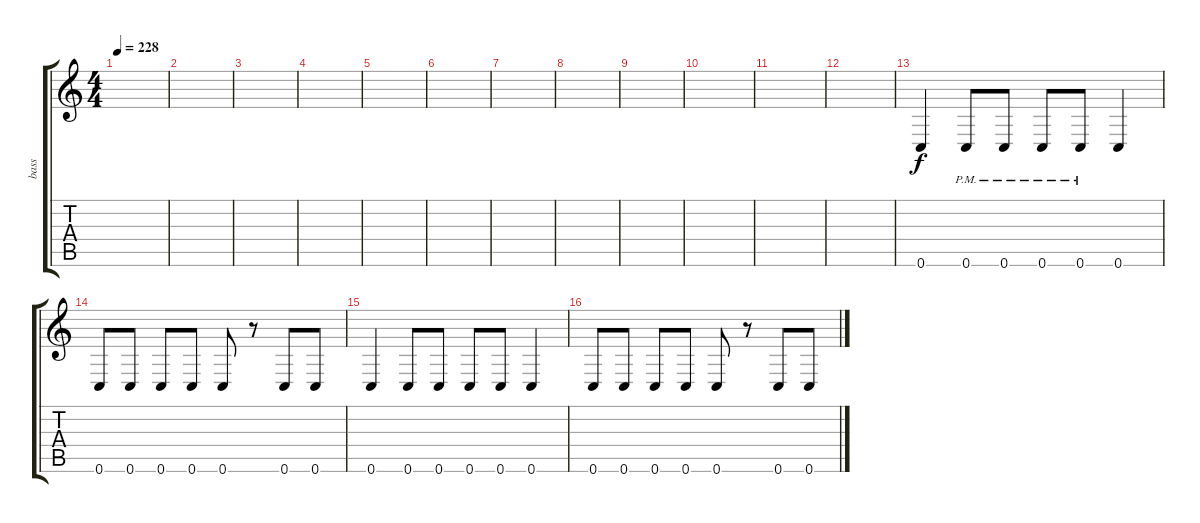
\track ("bass" "bass") {instrument slapbass1}
\staff {score tabs}
\tuning (C4 G3 Eb3 Bb2 F2 C2) {hide}
\ts (4 4)
\tempo 228
\clef g2
\ks c
|
|
|
|
|
|
|
|
|
|
|
|
0.6.4 0.6{pm}.8 0.6{pm}.8 0.6{pm}.8 0.6{pm}.8 0.6.4 |
0.6.8 0.6.8 0.6.8 0.6.8 0.6.8 r.8 0.6.8 0.6.8 |
0.6.4 0.6.8 0.6.8 0.6.8 0.6.8 0.6.4 |
0.6.8 0.6.8 0.6.8 0.6.8 0.6.8 r.8 0.6.8 0.6.8
